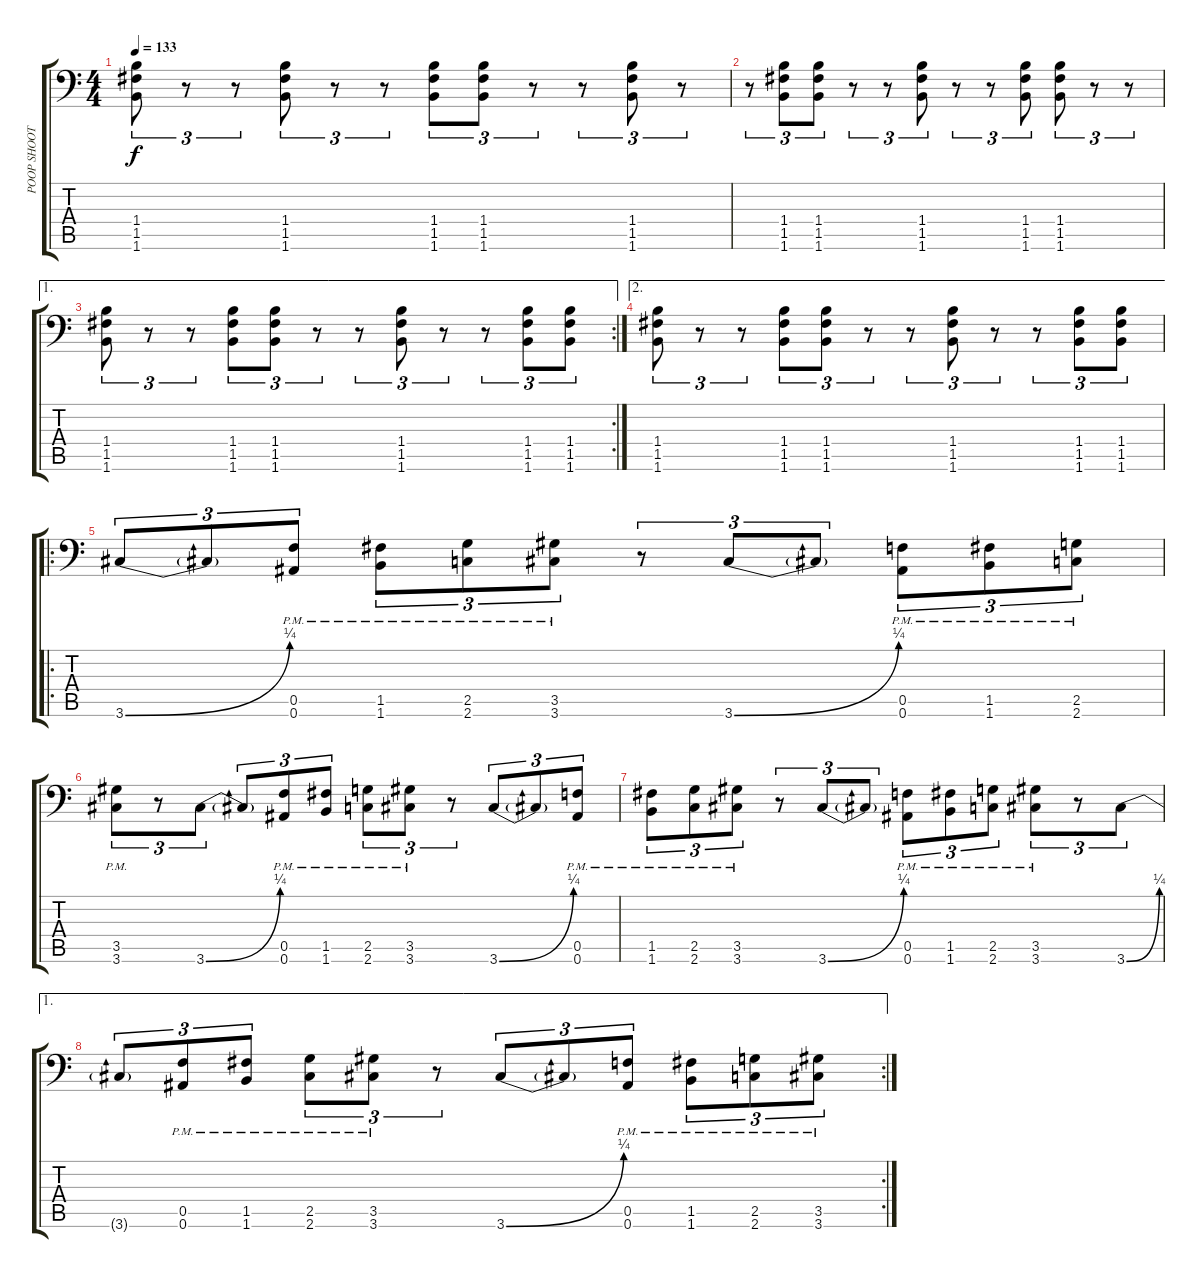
\track ("POOP SHOOTER" "POOP SHOOT") {instrument distortionguitar}
\staff {score tabs}
\tuning (C4 G3 Eb3 Bb2 F2 Bb1) {hide}
\ts (4 4)
\tempo 133
\clef f4
\ks c
(1.4 1.5 1.6).8{tu (3 2) dy f} r.8{tu (3 2)} r.8{tu (3 2)} (1.4 1.5 1.6).8{tu (3 2)} r.8{tu (3 2)} r.8{tu (3 2)} (1.4 1.5 1.6).8{tu (3 2)} (1.4 1.5 1.6).8{tu (3 2)} r.8{tu (3 2)} r.8{tu (3 2)} (1.4 1.5 1.6).8{tu (3 2)} r.8{tu (3 2)} |
r.8{tu (3 2)} (1.4 1.5 1.6).8{tu (3 2)} (1.4 1.5 1.6).8{tu (3 2)} r.8{tu (3 2)} r.8{tu (3 2)} (1.4 1.5 1.6).8{tu (3 2)} r.8{tu (3 2)} r.8{tu (3 2)} (1.4 1.5 1.6).8{tu (3 2)} (1.4 1.5 1.6).8{tu (3 2)} r.8{tu (3 2)} r.8{tu (3 2)} |
\ae 1
\rc 2
(1.4 1.5 1.6).8{tu (3 2)} r.8{tu (3 2)} r.8{tu (3 2)} (1.4 1.5 1.6).8{tu (3 2)} (1.4 1.5 1.6).8{tu (3 2)} r.8{tu (3 2)} r.8{tu (3 2)} (1.4 1.5 1.6).8{tu (3 2)} r.8{tu (3 2)} r.8{tu (3 2)} (1.4 1.5 1.6).8{tu (3 2)} (1.4 1.5 1.6).8{tu (3 2)} |
\ae 2
(1.4 1.5 1.6).8{tu (3 2)} r.8{tu (3 2)} r.8{tu (3 2)} (1.4 1.5 1.6).8{tu (3 2)} (1.4 1.5 1.6).8{tu (3 2)} r.8{tu (3 2)} r.8{tu (3 2)} (1.4 1.5 1.6).8{tu (3 2)} r.8{tu (3 2)} r.8{tu (3 2)} (1.4 1.5 1.6).8{tu (3 2)} (1.4 1.5 1.6).8{tu (3 2)} |
\ro
3.6{be (bend 0 0 60 1)}.8{tu (3 2)} 3.6{t}.8{tu (3 2)} (0.5{pm} 0.6{pm}).8{tu (3 2)} (1.5{pm} 1.6{pm}).8{tu (3 2)} (2.5{pm} 2.6{pm}).8{tu (3 2)} (3.5{pm} 3.6{pm}).8{tu (3 2)} r.8{tu (3 2)} 3.6{be (bend 0 0 60 1)}.8{tu (3 2)} 3.6{t}.8{tu (3 2)} (0.5{pm} 0.6{pm}).8{tu (3 2)} (1.5{pm} 1.6{pm}).8{tu (3 2)} (2.5{pm} 2.6{pm}).8{tu (3 2)} |
(3.5{pm} 3.6{pm}).8{tu (3 2)} r.8{tu (3 2)} 3.6{be (bend 0 0 60 1)}.8{tu (3 2)} 3.6{t}.8{tu (3 2)} (0.5{pm} 0.6{pm}).8{tu (3 2)} (1.5{pm} 1.6{pm}).8{tu (3 2)} (2.5{pm} 2.6{pm}).8{tu (3 2)} (3.5{pm} 3.6{pm}).8{tu (3 2)} r.8{tu (3 2)} 3.6{be (bend 0 0 60 1)}.8{tu (3 2)} 3.6{t}.8{tu (3 2)} (0.5{pm} 0.6{pm}).8{tu (3 2)} |
(1.5{pm} 1.6{pm}).8{tu (3 2)} (2.5{pm} 2.6{pm}).8{tu (3 2)} (3.5{pm} 3.6{pm}).8{tu (3 2)} r.8{tu (3 2)} 3.6{be (bend 0 0 60 1)}.8{tu (3 2)} 3.6{t}.8{tu (3 2)} (0.5{pm} 0.6{pm}).8{tu (3 2)} (1.5{pm} 1.6{pm}).8{tu (3 2)} (2.5{pm} 2.6{pm}).8{tu (3 2)} (3.5{pm} 3.6{pm}).8{tu (3 2)} r.8{tu (3 2)} 3.6{be (bend 0 0 60 1)}.8{tu (3 2)} |
\ae 1
\rc 2
3.6{t}.8{tu (3 2)} (0.5{pm} 0.6{pm}).8{tu (3 2)} (1.5{pm} 1.6{pm}).8{tu (3 2)} (2.5{pm} 2.6{pm}).8{tu (3 2)} (3.5{pm} 3.6{pm}).8{tu (3 2)} r.8{tu (3 2)} 3.6{be (bend 0 0 60 1)}.8{tu (3 2)} 3.6{t}.8{tu (3 2)} (0.5{pm} 0.6{pm}).8{tu (3 2)} (1.5{pm} 1.6{pm}).8{tu (3 2)} (2.5{pm} 2.6{pm}).8{tu (3 2)} (3.5{pm} 3.6{pm}).8{tu (3 2)}
